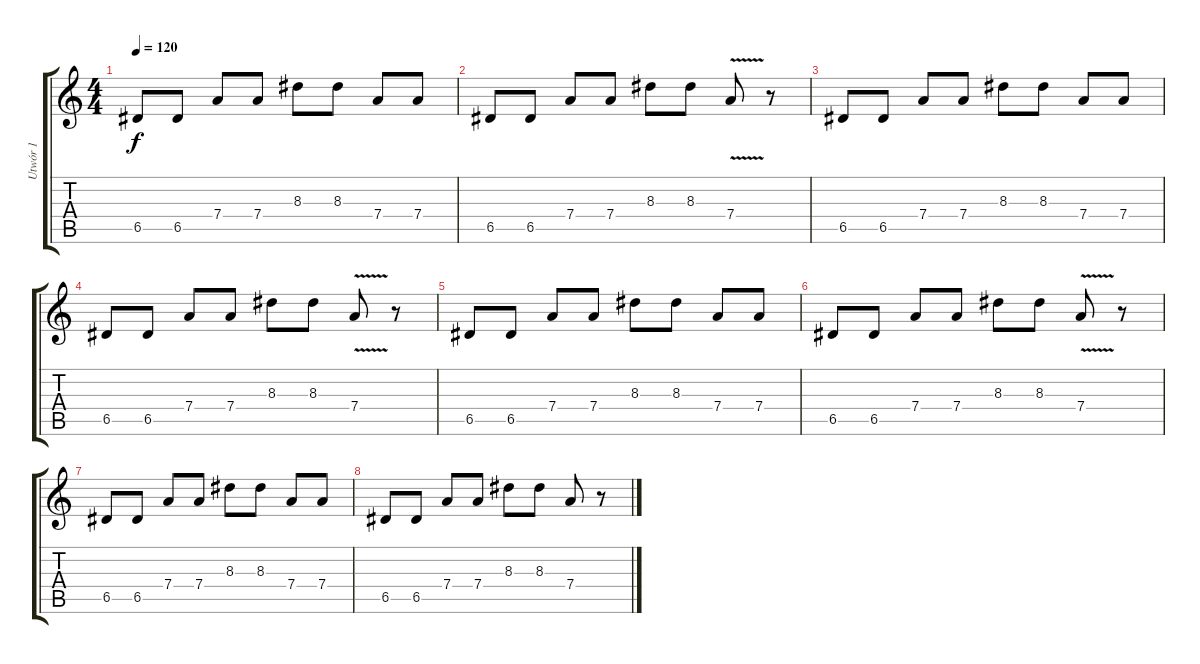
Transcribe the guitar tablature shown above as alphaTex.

\track ("Utwór 1" "Utwór 1") {instrument distortionguitar}
\staff {score tabs}
\tuning (E4 B3 G3 D3 A2 D2) {hide}
\ts (4 4)
\tempo 120
\clef g2
\ks c
6.5.8{dy f instrument electricguitarmuted} 6.5.8 7.4.8 7.4.8 8.3.8 8.3.8 7.4.8 7.4.8 |
6.5.8 6.5.8 7.4.8 7.4.8 8.3.8 8.3.8 7.4{v}.8 r.8 |
6.5.8 6.5.8 7.4.8 7.4.8 8.3.8 8.3.8 7.4.8 7.4.8 |
6.5.8 6.5.8 7.4.8 7.4.8 8.3.8 8.3.8 7.4{v}.8 r.8 |
6.5.8 6.5.8 7.4.8 7.4.8 8.3.8 8.3.8 7.4.8 7.4.8 |
6.5.8 6.5.8 7.4.8 7.4.8 8.3.8 8.3.8 7.4{v}.8 r.8 |
6.5.8 6.5.8 7.4.8 7.4.8 8.3.8 8.3.8 7.4.8 7.4.8 |
6.5.8 6.5.8 7.4.8 7.4.8 8.3.8 8.3.8 7.4.8 r.8
